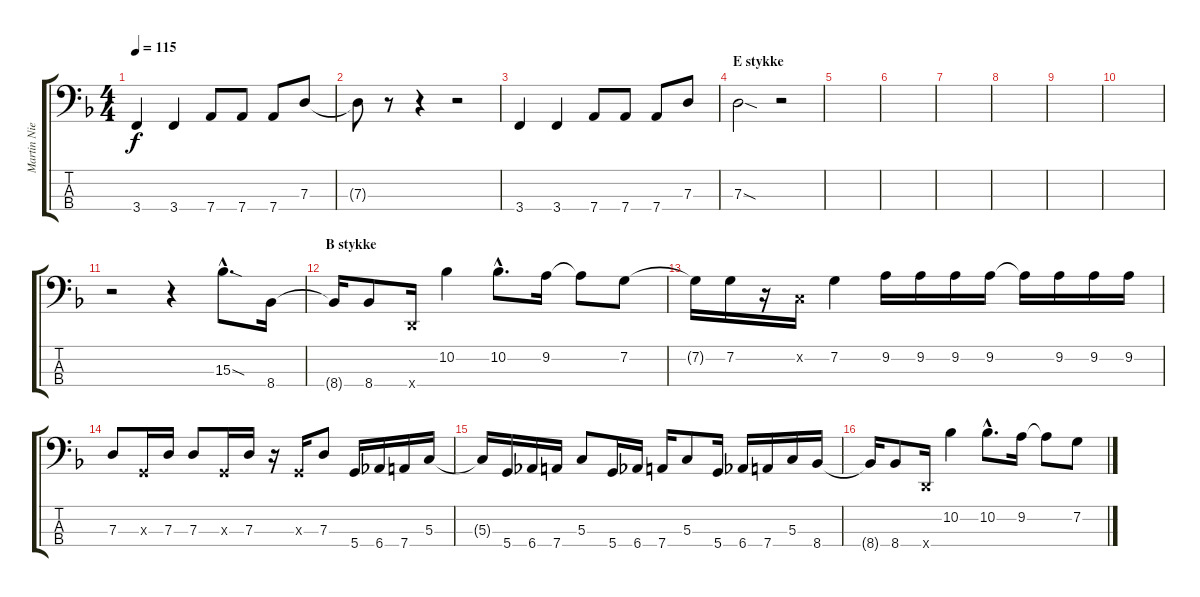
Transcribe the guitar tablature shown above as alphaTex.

\track ("Martin Nielsen (Bass)" "Martin Nie") {instrument electricbasspick}
\staff {score tabs}
\tuning (F2 C2 G1 D1) {hide}
\ts (4 4)
\tempo 115
\clef f4
\ks f
3.4.4{dy f} 3.4.4 7.4.8 7.4.8 7.4.8 7.3.8 |
7.3{t}.8 r.8 r.4 r.2 |
3.4.4 3.4.4 7.4.8 7.4.8 7.4.8 7.3.8 |
\section ("" "E stykke")
7.3{sod}.2 r.2 |
|
|
|
|
|
|
r.2 r.4 15.3{sod hac}.8{d} 8.4.16 |
\section ("" "B stykke")
8.4{t}.16 8.4.8 0.4{x}.16 10.2.4 10.2{hac}.8{d} 9.2.16 9.2{t}.8 7.2.8 |
7.2{t}.16 7.2.16 r.16 0.2{x}.16 7.2.4 9.2.16 9.2.16 9.2.16 9.2.16 9.2{t}.16 9.2.16 9.2.16 9.2.16 |
7.3.8 0.3{x}.16 7.3.16 7.3.8 0.3{x}.16 7.3.16 r.16 0.3{x}.16 7.3.8 5.4.16 6.4.16 7.4.16 5.3.16 |
5.3{t}.16 5.4.16 6.4.16 7.4.16 5.3.8 5.4.16 6.4.16 7.4.16 5.3.8 5.4.16 6.4.16 7.4.16 5.3.16 8.4.16 |
8.4{t}.16 8.4.8 0.4{x}.16 10.2.4 10.2{hac}.8{d} 9.2.16 9.2{t}.8 7.2.8
